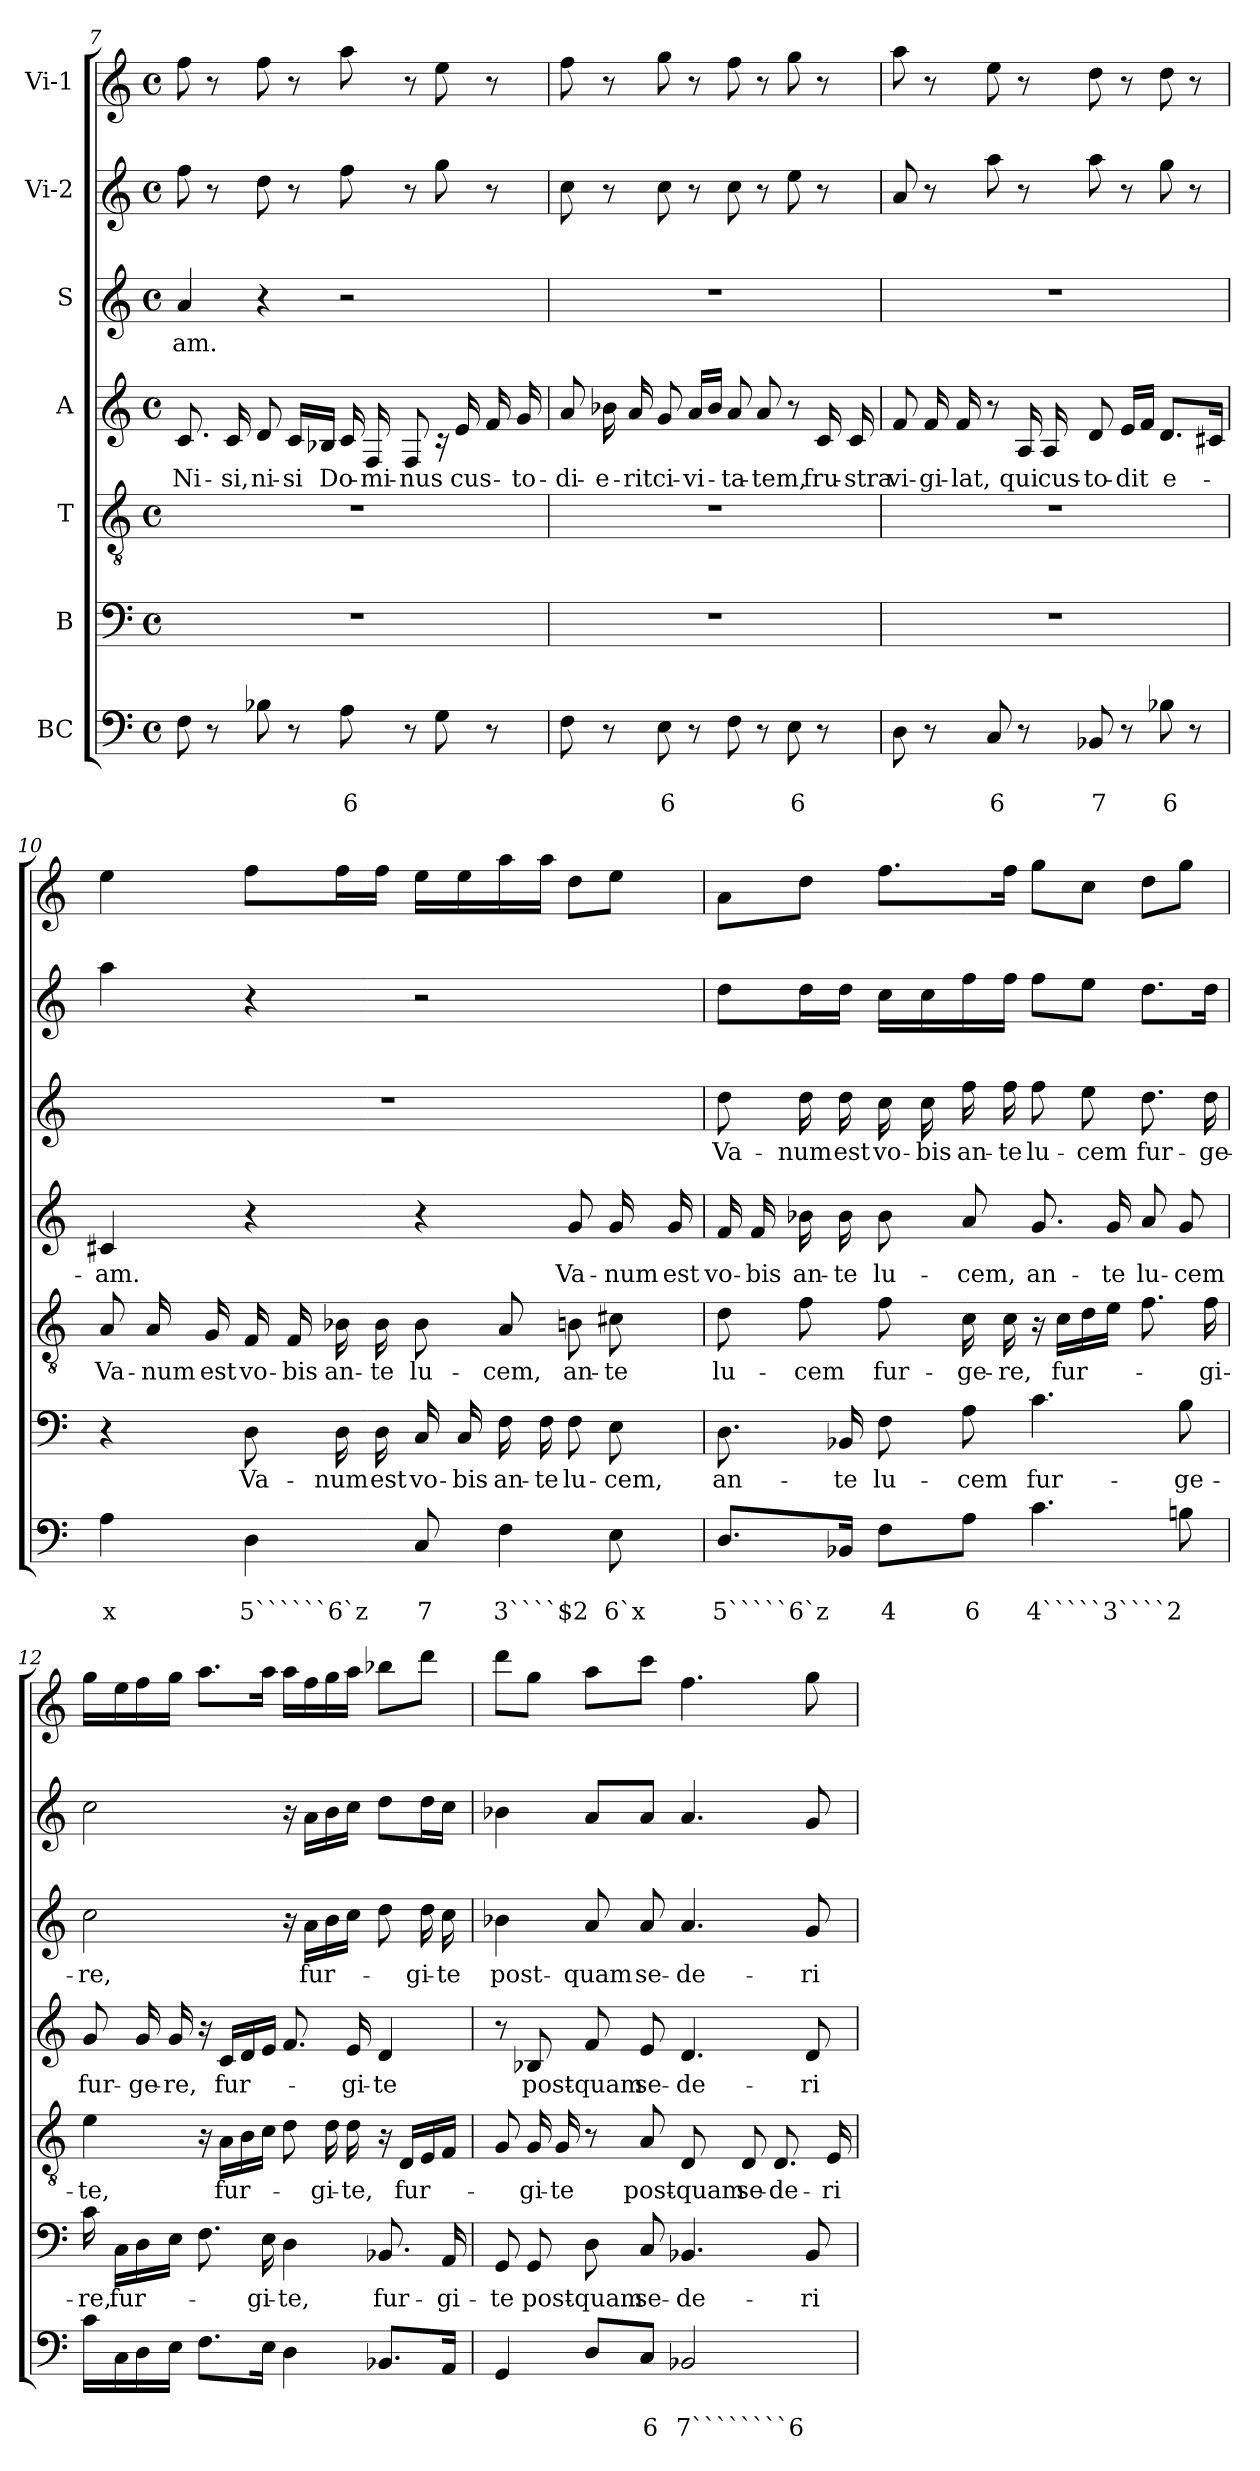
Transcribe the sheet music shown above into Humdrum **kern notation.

**kern	**text	**text	**kern	**text	**kern	**text	**kern	**text	**kern	**text	**kern	**kern
*part7	*part7	*part7	*part6	*part6	*part5	*part5	*part4	*part4	*part3	*part3	*part2	*part1
*staff7	*staff7	*staff7	*staff6	*staff6	*staff5	*staff5	*staff4	*staff4	*staff3	*staff3	*staff2	*staff1
*I"BC	*	*	*I"B	*	*I"T	*	*I"A	*	*I"S	*	*I"Vi-2	*I"Vi-1
*clefF4	*	*	*clefF4	*	*clefGv2	*	*clefG2	*	*clefG2	*	*clefG2	*clefG2
*k[]	*	*	*k[]	*	*k[]	*	*k[]	*	*k[]	*	*k[]	*k[]
*C:	*	*	*C:	*	*C:	*	*C:	*	*C:	*	*C:	*C:
*M4/4	*	*	*M4/4	*	*M4/4	*	*M4/4	*	*M4/4	*	*M4/4	*M4/4
*met(c)	*	*	*met(c)	*	*met(c)	*	*met(c)	*	*met(c)	*	*met(c)	*met(c)
=7	=7	=7	=7	=7	=7	=7	=7	=7	=7	=7	=7	=7
!	!	!	!	!	!	!	!	!LO:LY:b	!	!LO:LY:b	!	!
8F\	.	.	1r	.	1r	.	8.c/	Ni-	4a/	-am.	8ff\	8ff\
8r	.	.	.	.	.	.	.	.	.	.	8r	8r
!	!	!	!	!	!	!	!	!LO:LY:b	!	!	!	!
.	.	.	.	.	.	.	16c/	-si,	.	.	.	.
!	!	!	!	!	!	!	!	!LO:LY:b	!	!	!	!
8B-X\	.	.	.	.	.	.	8d/	ni-	4r	.	8dd\	8ff\
!	!	!	!	!	!	!	!	!LO:LY:b	!	!	!	!
8r	.	.	.	.	.	.	16c/LL	-si	.	.	8r	8r
.	.	.	.	.	.	.	16B-X/JJ	.	.	.	.	.
!	!	!LO:LY:b	!	!	!	!	!	!LO:LY:b	!	!	!	!
8A\	.	6	.	.	.	.	16c/	Do-	2r	.	8ff\	8aa\
!	!	!	!	!	!	!	!	!LO:LY:b	!	!	!	!
.	.	.	.	.	.	.	16F/	-mi-	.	.	.	.
!	!	!	!	!	!	!	!	!LO:LY:b	!	!	!	!
8r	.	.	.	.	.	.	8F/	-nus	.	.	8r	8r
8G\	.	.	.	.	.	.	16rc	.	.	.	8gg\	8ee\
!	!	!	!	!	!	!	!	!LO:LY:b	!	!	!	!
.	.	.	.	.	.	.	16e/	cus-	.	.	.	.
8r	.	.	.	.	.	.	16f/	.	.	.	8r	8r
!	!	!	!	!	!	!	!	!LO:LY:b	!	!	!	!
.	.	.	.	.	.	.	16g/	-to-	.	.	.	.
!!LO:PB:g=z
=8	=8	=8	=8	=8	=8	=8	=8	=8	=8	=8	=8	=8
!	!	!	!	!	!	!	!	!LO:LY:b	!	!	!	!
8F\	.	.	1r	.	1r	.	8a/	-di-	1r	.	8cc\	8ff\
!	!	!	!	!	!	!	!	!LO:LY:b	!	!	!	!
8r	.	.	.	.	.	.	16b-X\	-e-	.	.	8r	8r
!	!	!	!	!	!	!	!	!LO:LY:b	!	!	!	!
.	.	.	.	.	.	.	16a/	-rit	.	.	.	.
!	!	!LO:LY:b	!	!	!	!	!	!LO:LY:b	!	!	!	!
8E\	.	6	.	.	.	.	8g/	ci-	.	.	8cc\	8gg\
!	!	!	!	!	!	!	!	!LO:LY:b	!	!	!	!
8r	.	.	.	.	.	.	16a/LL	-vi-	.	.	8r	8r
.	.	.	.	.	.	.	16b-/JJ	.	.	.	.	.
!	!	!	!	!	!	!	!	!LO:LY:b	!	!	!	!
8F\	.	.	.	.	.	.	8a/	-ta-	.	.	8cc\	8ff\
!	!	!	!	!	!	!	!	!LO:LY:b	!	!	!	!
8r	.	.	.	.	.	.	8a/	-tem,	.	.	8r	8r
!	!	!LO:LY:b	!	!	!	!	!	!	!	!	!	!
8E\	.	6	.	.	.	.	8r	.	.	.	8ee\	8gg\
!	!	!	!	!	!	!	!	!LO:LY:b	!	!	!	!
8r	.	.	.	.	.	.	16c/	fru-	.	.	8r	8r
!	!	!	!	!	!	!	!	!LO:LY:b	!	!	!	!
.	.	.	.	.	.	.	16c/	-stra	.	.	.	.
=9	=9	=9	=9	=9	=9	=9	=9	=9	=9	=9	=9	=9
!	!	!	!	!	!	!	!	!LO:LY:b	!	!	!	!
8D\	.	.	1r	.	1r	.	8f/	vi-	1r	.	8a/	8aa\
!	!	!	!	!	!	!	!	!LO:LY:b	!	!	!	!
8r	.	.	.	.	.	.	16f/	-gi-	.	.	8r	8r
!	!	!	!	!	!	!	!	!LO:LY:b	!	!	!	!
.	.	.	.	.	.	.	16f/	-lat,	.	.	.	.
!	!	!LO:LY:b	!	!	!	!	!	!	!	!	!	!
8C/	.	6	.	.	.	.	8r	.	.	.	8aa\	8ee\
!	!	!	!	!	!	!	!	!LO:LY:b	!	!	!	!
8r	.	.	.	.	.	.	16A/	qui	.	.	8r	8r
!	!	!	!	!	!	!	!	!LO:LY:b	!	!	!	!
.	.	.	.	.	.	.	16A/	cus-	.	.	.	.
!	!	!LO:LY:b	!	!	!	!	!	!LO:LY:b	!	!	!	!
8BB-X/	.	7	.	.	.	.	8d/	-to-	.	.	8aa\	8dd\
!	!	!	!	!	!	!	!	!LO:LY:b	!	!	!	!
8r	.	.	.	.	.	.	16e/LL	-dit	.	.	8r	8r
.	.	.	.	.	.	.	16f/JJ	.	.	.	.	.
!	!	!LO:LY:b	!	!	!	!	!	!LO:LY:b	!	!	!	!
8B-X\	.	6	.	.	.	.	8.d/L	e-	.	.	8gg\	8dd\
8r	.	.	.	.	.	.	.	.	.	.	8r	8r
.	.	.	.	.	.	.	16c#X/Jk	.	.	.	.	.
=10	=10	=10	=10	=10	=10	=10	=10	=10	=10	=10	=10	=10
!	!	!LO:LY:b	!	!	!	!LO:LY:b	!	!LO:LY:b	!	!	!	!
4A\	.	x	4r	.	8A/	Va-	4c#X/	-am.	1r	.	4aa\	4ee\
!	!	!	!	!	!	!LO:LY:b	!	!	!	!	!	!
.	.	.	.	.	16A/	-num	.	.	.	.	.	.
!	!	!	!	!	!	!LO:LY:b	!	!	!	!	!	!
.	.	.	.	.	16G/	est	.	.	.	.	.	.
!	!	!LO:LY:b	!	!LO:LY:b	!	!LO:LY:b	!	!	!	!	!	!
4D\	.	5``````6`z	8D\	Va-	16F/	vo-	4r	.	.	.	4r	8ff\L
!	!	!	!	!	!	!LO:LY:b	!	!	!	!	!	!
.	.	.	.	.	16F/	-bis	.	.	.	.	.	.
!	!	!	!	!LO:LY:b	!	!LO:LY:b	!	!	!	!	!	!
.	.	.	16D\	-num	16B-X\	an-	.	.	.	.	.	16ff\L
!	!	!	!	!LO:LY:b	!	!LO:LY:b	!	!	!	!	!	!
.	.	.	16D\	est	16B-\	-te	.	.	.	.	.	16ff\JJ
!	!	!LO:LY:b	!	!LO:LY:b	!	!LO:LY:b	!	!	!	!	!	!
8C/	.	7	16C/	vo-	8B-\	lu-	4r	.	.	.	2r	16ee\LL
!	!	!	!	!LO:LY:b	!	!	!	!	!	!	!	!
.	.	.	16C/	-bis	.	.	.	.	.	.	.	16ee\
!	!	!LO:LY:b	!	!LO:LY:b	!	!LO:LY:b	!	!	!	!	!	!
4F\	.	3````$2	16F\	an-	8A/	-cem,	.	.	.	.	.	16aa\
!	!	!	!	!LO:LY:b	!	!	!	!	!	!	!	!
.	.	.	16F\	-te	.	.	.	.	.	.	.	16aa\JJ
!	!	!	!	!LO:LY:b	!	!LO:LY:b	!	!LO:LY:b	!	!	!	!
.	.	.	8F\	lu-	8Bn\	an-	8g/	Va-	.	.	.	8dd\L
!	!	!LO:LY:b	!	!LO:LY:b	!	!LO:LY:b	!	!LO:LY:b	!	!	!	!
8E\	.	6`x	8E\	-cem,	8c#X\	-te	16g/	-num	.	.	.	8ee\J
!	!	!	!	!	!	!	!	!LO:LY:b	!	!	!	!
.	.	.	.	.	.	.	16g/	est	.	.	.	.
!!LO:LB:g=z
=11	=11	=11	=11	=11	=11	=11	=11	=11	=11	=11	=11	=11
!	!	!LO:LY:b	!	!LO:LY:b	!	!LO:LY:b	!	!LO:LY:b	!	!LO:LY:b	!	!
8.D/L	.	5`````6`z	8.D\	an-	8d\	lu-	16f/	vo-	8dd\	Va-	8dd\L	8a\L
!	!	!	!	!	!	!	!	!LO:LY:b	!	!	!	!
.	.	.	.	.	.	.	16f/	-bis	.	.	.	.
!	!	!	!	!	!	!LO:LY:b	!	!LO:LY:b	!	!LO:LY:b	!	!
.	.	.	.	.	8f\	-cem	16b-X\	an-	16dd\	-num	16dd\L	8dd\J
!	!	!	!	!LO:LY:b	!	!	!	!LO:LY:b	!	!LO:LY:b	!	!
16BB-X/Jk	.	.	16BB-X/	-te	.	.	16b-\	-te	16dd\	est	16dd\JJ	.
!	!	!LO:LY:b	!	!LO:LY:b	!	!LO:LY:b	!	!LO:LY:b	!	!LO:LY:b	!	!
8F\L	.	4	8F\	lu-	8f\	fur-	8b-\	lu-	16cc\	vo-	16cc\LL	8.ff\L
!	!	!	!	!	!	!	!	!	!	!LO:LY:b	!	!
.	.	.	.	.	.	.	.	.	16cc\	-bis	16cc\	.
!	!	!LO:LY:b	!	!LO:LY:b	!	!LO:LY:b	!	!LO:LY:b	!	!LO:LY:b	!	!
8A\J	.	6	8A\	-cem	16c\	-ge-	8a/	-cem,	16ff\	an-	16ff\	.
!	!	!	!	!	!	!LO:LY:b	!	!	!	!LO:LY:b	!	!
.	.	.	.	.	16c\	-re,	.	.	16ff\	-te	16ff\JJ	16ff\Jk
!	!	!LO:LY:b	!	!LO:LY:b	!	!	!	!LO:LY:b	!	!LO:LY:b	!	!
4.c\	.	4`````3````2	4.c\	fur-	16r	.	8.g/	an-	8ff\	lu-	8ff\L	8gg\L
!	!	!	!	!	!	!LO:LY:b	!	!	!	!	!	!
.	.	.	.	.	16c\LL	fur-	.	.	.	.	.	.
!	!	!	!	!	!	!	!	!	!	!LO:LY:b	!	!
.	.	.	.	.	16d\	.	.	.	8ee\	-cem	8ee\J	8cc\J
!	!	!	!	!	!	!	!	!LO:LY:b	!	!	!	!
.	.	.	.	.	16e\JJ	.	16g/	-te	.	.	.	.
!	!	!	!	!	!	!	!	!LO:LY:b	!	!LO:LY:b	!	!
.	.	.	.	.	8.f\	.	8a/	lu-	8.dd\	fur-	8.dd\L	8dd\L
!	!	!	!	!LO:LY:b	!	!	!	!LO:LY:b	!	!	!	!
8Bn\	.	.	8B\	-ge-	.	.	8g/	-cem	.	.	.	8gg\J
!	!	!	!	!	!	!LO:LY:b	!	!	!	!LO:LY:b	!	!
.	.	.	.	.	16f\	-gi-	.	.	16dd\	-ge-	16dd\Jk	.
=12	=12	=12	=12	=12	=12	=12	=12	=12	=12	=12	=12	=12
!	!	!	!	!LO:LY:b	!	!LO:LY:b	!	!LO:LY:b	!	!LO:LY:b	!	!
16c\LL	.	.	16c\	-re,	4e\	-te,	8g/	fur-	2cc\	-re,	2cc\	16gg\LL
!	!	!	!	!LO:LY:b	!	!	!	!	!	!	!	!
16C\	.	.	16C\LL	fur-	.	.	.	.	.	.	.	16ee\
!	!	!	!	!	!	!	!	!LO:LY:b	!	!	!	!
16D\	.	.	16D\	.	.	.	16g/	-ge-	.	.	.	16ff\
!	!	!	!	!	!	!	!	!LO:LY:b	!	!	!	!
16E\JJ	.	.	16E\JJ	.	.	.	16g/	-re,	.	.	.	16gg\JJ
8.F\L	.	.	8.F\	.	16r	.	16r	.	.	.	.	8.aa\L
!	!	!	!	!	!	!LO:LY:b	!	!LO:LY:b	!	!	!	!
.	.	.	.	.	16A\LL	fur-	16c/LL	fur-	.	.	.	.
.	.	.	.	.	16B\	.	16d/	.	.	.	.	.
!	!	!	!	!LO:LY:b	!	!	!	!	!	!	!	!
16E\Jk	.	.	16E\	-gi-	16c\JJ	.	16e/JJ	.	.	.	.	16aa\Jk
!	!	!	!	!LO:LY:b	!	!	!	!	!	!	!	!
4D\	.	.	4D\	-te,	8d\	.	8.f/	.	16r	.	16r	16aa\LL
!	!	!	!	!	!	!	!	!	!	!LO:LY:b	!	!
.	.	.	.	.	.	.	.	.	16a\LL	fur-	16a\LL	16ff\
!	!	!	!	!	!	!LO:LY:b	!	!	!	!	!	!
.	.	.	.	.	16d\	-gi-	.	.	16b\	.	16b\	16gg\
!	!	!	!	!	!	!LO:LY:b	!	!LO:LY:b	!	!	!	!
.	.	.	.	.	16d\	-te,	16e/	-gi-	16cc\JJ	.	16cc\JJ	16aa\JJ
!	!	!	!	!LO:LY:b	!	!	!	!LO:LY:b	!	!	!	!
8.BB-X/L	.	.	8.BB-X/	fur-	16r	.	4d/	-te	8dd\	.	8dd\L	8bb-X\L
!	!	!	!	!	!	!LO:LY:b	!	!	!	!	!	!
.	.	.	.	.	16D/LL	fur-	.	.	.	.	.	.
!	!	!	!	!	!	!	!	!	!	!LO:LY:b	!	!
.	.	.	.	.	16E/	.	.	.	16dd\	-gi-	16dd\L	8ddd\J
!	!	!	!	!LO:LY:b	!	!	!	!	!	!LO:LY:b	!	!
16AA/Jk	.	.	16AA/	-gi-	16F/JJ	.	.	.	16cc\	-te	16cc\JJ	.
=13	=13	=13	=13	=13	=13	=13	=13	=13	=13	=13	=13	=13
!	!	!	!	!LO:LY:b	!	!	!	!	!	!LO:LY:b	!	!
4GG/	.	.	8GG/	-te	8G/	.	8r	.	4b-X\	post-	4b-X\	8ddd\L
!	!	!	!	!LO:LY:b	!	!LO:LY:b	!	!LO:LY:b	!	!	!	!
.	.	.	8GG/	post-	16G/	-gi-	8B-X/	post-	.	.	.	8gg\J
!	!	!	!	!	!	!LO:LY:b	!	!	!	!	!	!
.	.	.	.	.	16G/	-te	.	.	.	.	.	.
!	!	!	!	!LO:LY:b	!	!	!	!LO:LY:b	!	!LO:LY:b	!	!
8D/L	.	.	8D\	-quam	8r	.	8f/	-quam	8a/	-quam	8a/L	8aa\L
!	!	!LO:LY:b	!	!LO:LY:b	!	!LO:LY:b	!	!LO:LY:b	!	!LO:LY:b	!	!
8C/J	.	6	8C/	se-	8A/	post-	8e/	se-	8a/	se-	8a/J	8ccc\J
!	!	!LO:LY:b	!	!LO:LY:b	!	!LO:LY:b	!	!LO:LY:b	!	!LO:LY:b	!	!
2BB-X/	.	7````````6	4.BB-X/	-de-	8D/	-quam	4.d/	-de-	4.a/	-de-	4.a/	4.ff\
!	!	!	!	!	!	!LO:LY:b	!	!	!	!	!	!
.	.	.	.	.	8D/	se-	.	.	.	.	.	.
!	!	!	!	!	!	!LO:LY:b	!	!	!	!	!	!
.	.	.	.	.	8.D/	-de-	.	.	.	.	.	.
!	!	!	!	!LO:LY:b	!	!	!	!LO:LY:b	!	!LO:LY:b	!	!
.	.	.	8BB-/	-ri-	.	.	8d/	-ri-	8g/	-ri-	8g/	8gg\
!	!	!	!	!	!	!LO:LY:b	!	!	!	!	!	!
.	.	.	.	.	16E/	-ri-	.	.	.	.	.	.
=	=	=	=	=	=	=	=	=	=	=	=	=
*-	*-	*-	*-	*-	*-	*-	*-	*-	*-	*-	*-	*-
